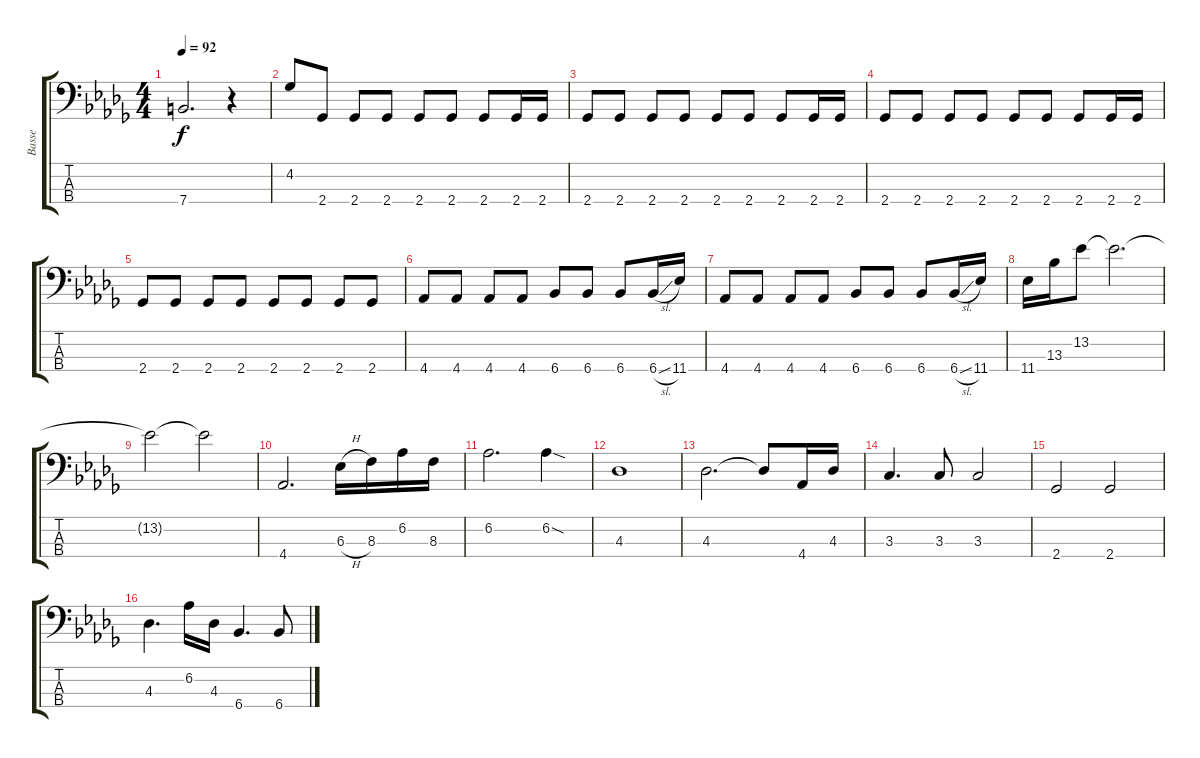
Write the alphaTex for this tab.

\track ("Basse" "Basse") {instrument electricbassfinger}
\staff {score tabs}
\tuning (G2 D2 A1 E1) {hide}
\ts (4 4)
\tempo 92
\clef f4
\ks db
7.4.2{d dy f} r.4 |
4.2.8 2.4.8 2.4.8 2.4.8 2.4.8 2.4.8 2.4.8 2.4.16 2.4.16 |
2.4.8 2.4.8 2.4.8 2.4.8 2.4.8 2.4.8 2.4.8 2.4.16 2.4.16 |
2.4.8 2.4.8 2.4.8 2.4.8 2.4.8 2.4.8 2.4.8 2.4.16 2.4.16 |
2.4.8 2.4.8 2.4.8 2.4.8 2.4.8 2.4.8 2.4.8 2.4.8 |
4.4.8 4.4.8 4.4.8 4.4.8 6.4.8 6.4.8 6.4.8 6.4{sl}.16 11.4.16 |
4.4.8 4.4.8 4.4.8 4.4.8 6.4.8 6.4.8 6.4.8 6.4{sl}.16 11.4.16 |
11.4.16 13.3.16 13.2.8 13.2{t}.2{d} |
13.2{t}.2 13.2{t}.2 |
4.4.2{d} 6.3{h}.16 8.3.16 6.2.16 8.3.16 |
6.2.2{d} 6.2{sod}.4 |
4.3.1 |
4.3.2{d} 4.3{t}.8 4.4.16 4.3.16 |
3.3.4{d} 3.3.8 3.3.2 |
2.4.2 2.4.2 |
4.3.4{d} 6.2.16 4.3.16 6.4.4{d} 6.4.8
